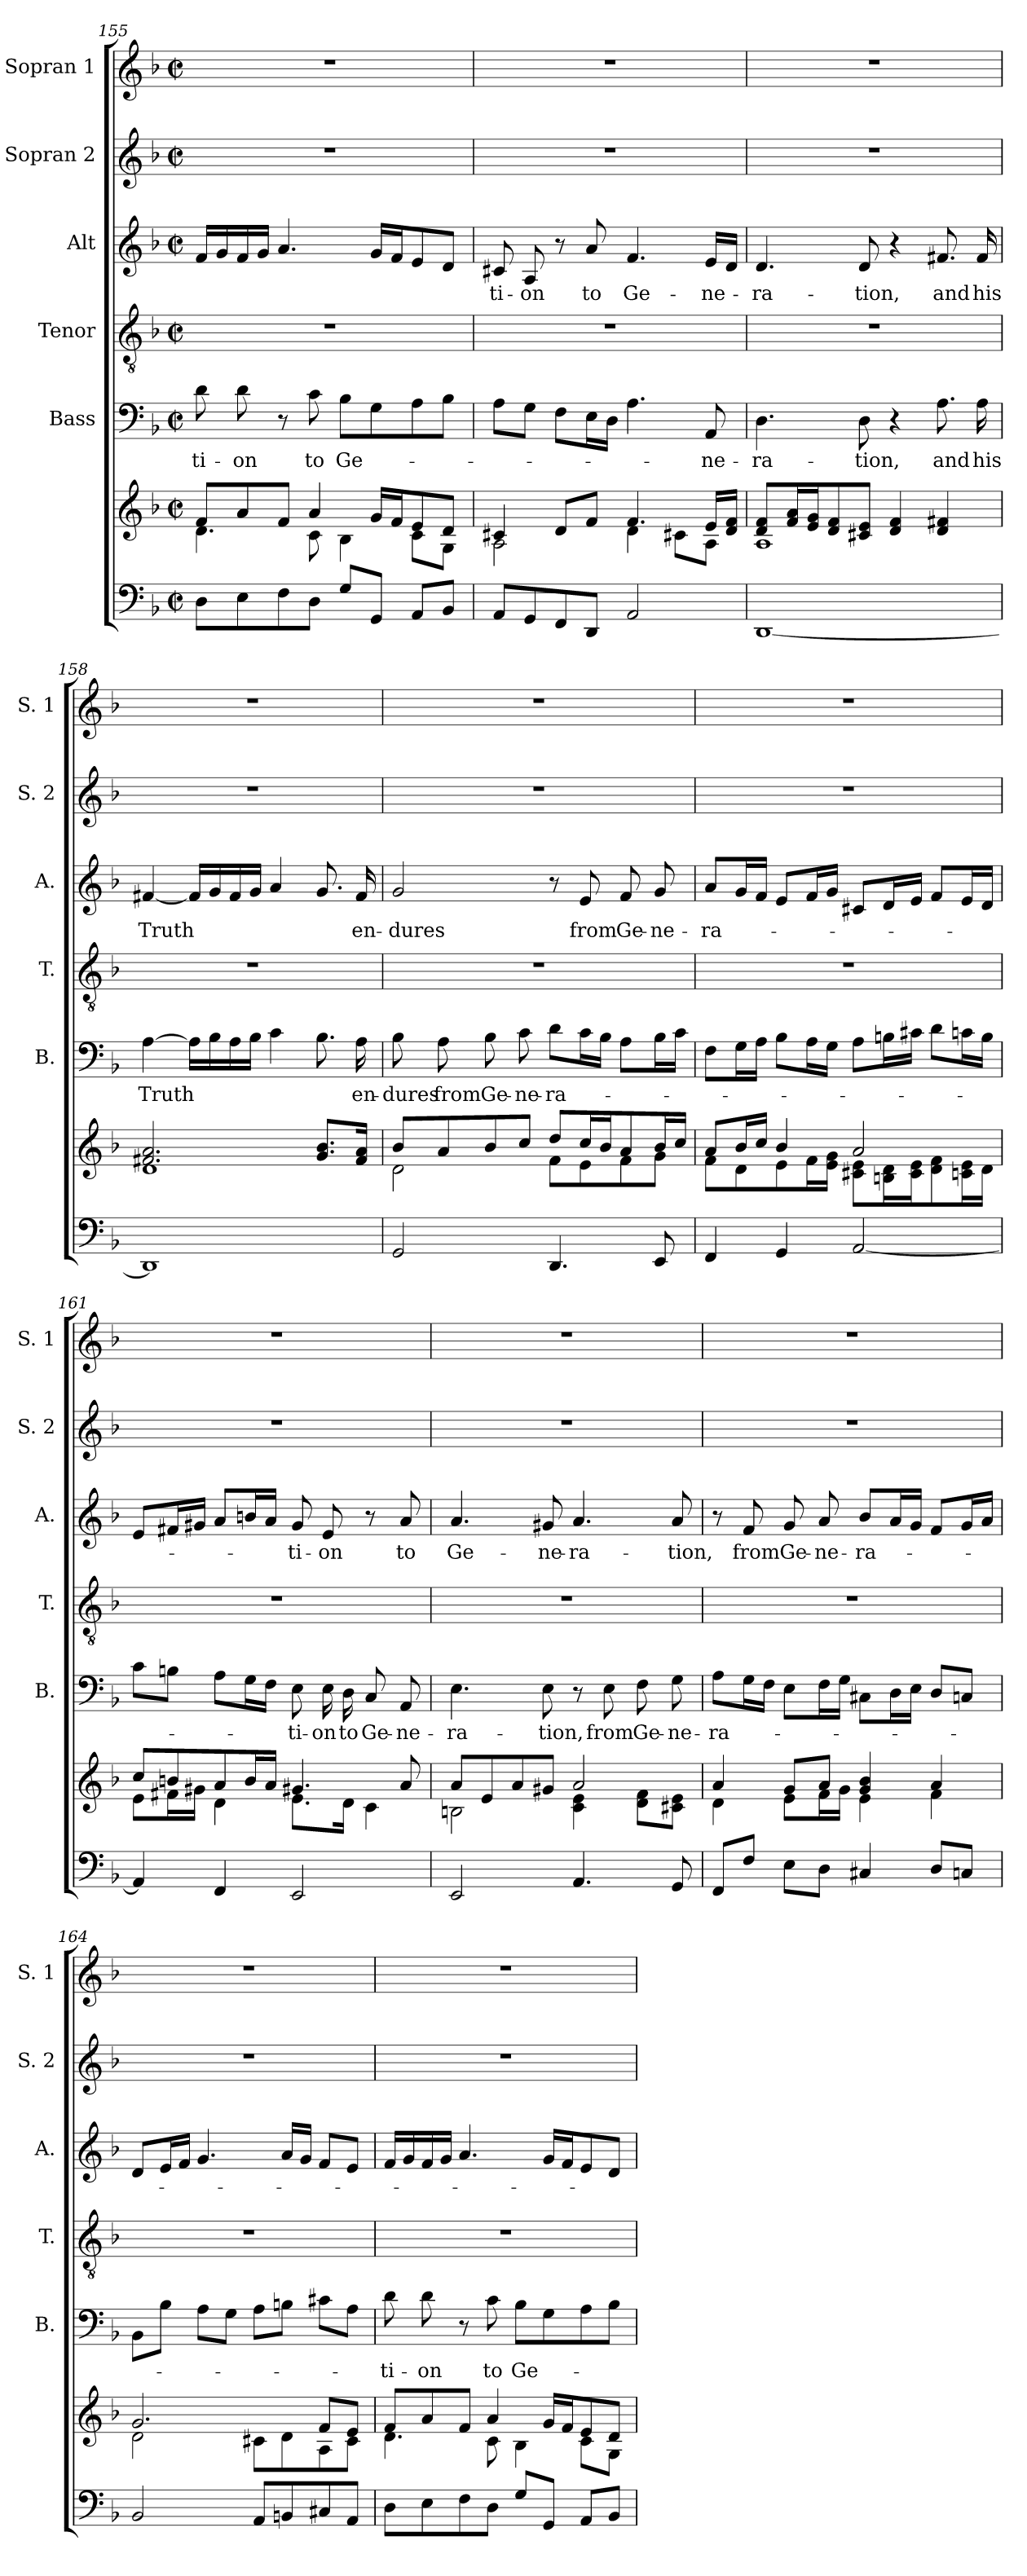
**kern	**kern	**kern	**text	**kern	**kern	**text	**kern	**kern
*part6	*part6	*part5	*part5	*part4	*part3	*part3	*part2	*part1
*staff7	*staff6	*staff5	*staff5	*staff4	*staff3	*staff3	*staff2	*staff1
*	*	*I"Bass	*	*I"Tenor	*I"Alt	*	*I"Sopran 2	*I"Sopran 1
*	*	*I'B.	*	*I'T.	*I'A.	*	*I'S. 2	*I'S. 1
*clefF4	*clefG2	*clefF4	*	*clefGv2	*clefG2	*	*clefG2	*clefG2
*k[b-]	*k[b-]	*k[b-]	*	*k[b-]	*k[b-]	*	*k[b-]	*k[b-]
*F:	*F:	*F:	*	*F:	*F:	*	*F:	*F:
*M2/2	*M2/2	*M2/2	*	*M2/2	*M2/2	*	*M2/2	*M2/2
*met(c|)	*met(c|)	*met(c|)	*	*met(c|)	*met(c|)	*	*met(c|)	*met(c|)
=155	=155	=155	=155	=155	=155	=155	=155	=155
*	*^	*	*	*	*	*	*	*
!	!	!	!	!LO:LY:b	!	!	!	!	!
8D\L	8f/L	4.d\	8d\	-ti-	1r	16f/LL	.	1r	1r
.	.	.	.	.	.	16g/	.	.	.
!	!	!	!	!LO:LY:b	!	!	!	!	!
8E\	8a/	.	8d\	-on	.	16f/	.	.	.
.	.	.	.	.	.	16g/JJ	.	.	.
8F\	8f/J	.	8r	.	.	4.a/	.	.	.
!	!	!	!	!LO:LY:b	!	!	!	!	!
8D\J	4a/	8c\	8c\	to	.	.	.	.	.
!	!	!	!	!LO:LY:b	!	!	!	!	!
8G/L	.	4B-\	8B-\L	Ge-	.	.	.	.	.
8GG/J	16g/LL	.	8G\	.	.	16g/LL	.	.	.
.	16f/J	.	.	.	.	16f/J	.	.	.
8AA/L	8e/	8c\L	8A\	.	.	8e/	.	.	.
8BB-/J	8d/J	8G\J	8B-\J	.	.	8d/J	.	.	.
=156	=156	=156	=156	=156	=156	=156	=156	=156	=156
!	!	!	!	!	!	!	!LO:LY:b	!	!
8AA/L	4c#X/	2A\	8A\L	.	1r	8c#X/	-ti-	1r	1r
!	!	!	!	!	!	!	!LO:LY:b	!	!
8GG/	.	.	8G\J	.	.	8A/	-on	.	.
8FF/	8d/L	.	8F\L	.	.	8r	.	.	.
!	!	!	!	!	!	!	!LO:LY:b	!	!
8DD/J	8f/J	.	16E\L	.	.	8a/	to	.	.
.	.	.	16D\JJ	.	.	.	.	.	.
!	!	!	!	!	!	!	!LO:LY:b	!	!
2AA/	4.f/	4d\	4.A\	.	.	4.f/	Ge-	.	.
.	.	8c#X\L	.	.	.	.	.	.	.
!	!	!	!	!LO:LY:b	!	!	!LO:LY:b	!	!
.	16e/LL	8A\J	8AA/	-ne-	.	16e/LL	-ne-	.	.
.	16d/ 16f/JJ	.	.	.	.	16d/JJ	.	.	.
!!LO:PB:g=z
=157	=157	=157	=157	=157	=157	=157	=157	=157	=157
!	!	!	!	!LO:LY:b	!	!	!LO:LY:b	!	!
[1DD	8d/ 8f/L	1A	4.D\	-ra-	1r	4.d/	-ra-	1r	1r
.	16f/ 16a/L	.	.	.	.	.	.	.	.
.	16e/ 16g/J	.	.	.	.	.	.	.	.
.	8d/ 8f/	.	.	.	.	.	.	.	.
!	!	!	!	!LO:LY:b	!	!	!LO:LY:b	!	!
.	8c#X/ 8e/J	.	8D\	-tion,	.	8d/	-tion,	.	.
.	4d/ 4f/	.	4r	.	.	4r	.	.	.
!	!	!	!	!LO:LY:b	!	!	!LO:LY:b	!	!
.	4d/ 4f#X/	.	8.A\	and	.	8.f#X/	and	.	.
!	!	!	!	!LO:LY:b	!	!	!LO:LY:b	!	!
.	.	.	16A\	his	.	16f#/	his	.	.
=158	=158	=158	=158	=158	=158	=158	=158	=158	=158
!	!	!	!	!LO:LY:b	!	!	!LO:LY:b	!	!
1DD]	2.f#X/ 2.a/	1d	[4A\	Truth	1r	[4f#X/	Truth	1r	1r
.	.	.	16A\LL]	.	.	16f#/LL]	.	.	.
.	.	.	16B-\	.	.	16g/	.	.	.
.	.	.	16A\	.	.	16f#/	.	.	.
.	.	.	16B-\JJ	.	.	16g/JJ	.	.	.
.	.	.	4c\	.	.	4a/	.	.	.
.	8.g/ 8.b-/L	.	8.B-\	.	.	8.g/	.	.	.
!	!	!	!	!LO:LY:b	!	!	!LO:LY:b	!	!
.	16f#/ 16a/Jk	.	16A\	en-	.	16f#/	en-	.	.
=159	=159	=159	=159	=159	=159	=159	=159	=159	=159
!	!	!	!	!LO:LY:b	!	!	!LO:LY:b	!	!
2GG/	8b-/L	2d\	8B-\	-dures	1r	2g/	-dures	1r	1r
!	!	!	!	!LO:LY:b	!	!	!	!	!
.	8a/	.	8A\	from	.	.	.	.	.
!	!	!	!	!LO:LY:b	!	!	!	!	!
.	8b-/	.	8B-\	Ge-	.	.	.	.	.
!	!	!	!	!LO:LY:b	!	!	!	!	!
.	8cc/J	.	8c\	-ne-	.	.	.	.	.
!	!	!	!	!LO:LY:b	!	!	!	!	!
4.DD/	8dd/L	8f\L	8d\L	-ra-	.	8r	.	.	.
!	!	!	!	!	!	!	!LO:LY:b	!	!
.	16cc/L	8e\	16c\L	.	.	8e/	from	.	.
.	16b-/J	.	16B-\JJ	.	.	.	.	.	.
!	!	!	!	!	!	!	!LO:LY:b	!	!
.	8a/	8f\	8A\L	.	.	8f/	Ge-	.	.
!	!	!	!	!	!	!	!LO:LY:b	!	!
8EE/	16b-/L	8g\J	16B-\L	.	.	8g/	-ne-	.	.
.	16cc/JJ	.	16c\JJ	.	.	.	.	.	.
=160	=160	=160	=160	=160	=160	=160	=160	=160	=160
!	!	!	!	!	!	!	!LO:LY:b	!	!
4FF/	8a/L	8f\L	8F\L	.	1r	8a/L	-ra-	1r	1r
.	16b-/L	8d\	16G\L	.	.	16g/L	.	.	.
.	16cc/JJ	.	16A\JJ	.	.	16f/JJ	.	.	.
4GG/	4b-/	8e\	8B-\L	.	.	8e/L	.	.	.
.	.	16f\L	16A\L	.	.	16f/L	.	.	.
.	.	16e\ 16g\JJ	16G\JJ	.	.	16g/JJ	.	.	.
[2AA/	2a/	8c#X\ 8e\L	8A\L	.	.	8c#X/L	.	.	.
.	.	16Bn\ 16d\L	16Bn\L	.	.	16d/L	.	.	.
.	.	16c#\ 16e\J	16c#X\JJ	.	.	16e/JJ	.	.	.
.	.	8d\ 8f\	8d\L	.	.	8f/L	.	.	.
.	.	16cn\ 16e\L	16cn\L	.	.	16e/L	.	.	.
.	.	16d\JJ	16B\JJ	.	.	16d/JJ	.	.	.
!!LO:LB:g=z
=161	=161	=161	=161	=161	=161	=161	=161	=161	=161
4AA/]	8cc/L	8e\L	8c\L	.	1r	8e/L	.	1r	1r
.	8bn/	16f#X\L	8Bn\J	.	.	16f#X/L	.	.	.
.	.	16g#X\JJ	.	.	.	16g#X/JJ	.	.	.
4FF/	8a/	4d\	8A\L	.	.	8a/L	.	.	.
.	16b/L	.	16G\L	.	.	16bn/L	.	.	.
.	16a/JJ	.	16F\JJ	.	.	16a/JJ	.	.	.
!	!	!	!	!LO:LY:b	!	!	!LO:LY:b	!	!
2EE/	4.g#X/	8.e\L	8E\	-ti-	.	8g#/	-ti-	.	.
!	!	!	!	!LO:LY:b	!	!	!LO:LY:b	!	!
.	.	.	16E\	-on	.	8e/	-on	.	.
!	!	!	!	!LO:LY:b	!	!	!	!	!
.	.	16d\Jk	16D\	to	.	.	.	.	.
!	!	!	!	!LO:LY:b	!	!	!	!	!
.	.	4c\	8C/	Ge-	.	8r	.	.	.
!	!	!	!	!LO:LY:b	!	!	!LO:LY:b	!	!
.	8a/	.	8AA/	-ne-	.	8a/	to	.	.
=162	=162	=162	=162	=162	=162	=162	=162	=162	=162
!	!	!	!	!LO:LY:b	!	!	!LO:LY:b	!	!
2EE/	8a/L	2Bn\	4.E\	-ra-	1r	4.a/	Ge-	1r	1r
.	8e/	.	.	.	.	.	.	.	.
.	8a/	.	.	.	.	.	.	.	.
!	!	!	!	!LO:LY:b	!	!	!LO:LY:b	!	!
.	8g#X/J	.	8E\	-tion,	.	8g#X/	-ne-	.	.
!	!	!	!	!	!	!	!LO:LY:b	!	!
4.AA/	2a/	4c\ 4e\	8r	.	.	4.a/	-ra-	.	.
!	!	!	!	!LO:LY:b	!	!	!	!	!
.	.	.	8E\	from	.	.	.	.	.
!	!	!	!	!LO:LY:b	!	!	!	!	!
.	.	8d\ 8f\L	8F\	Ge-	.	.	.	.	.
!	!	!	!	!LO:LY:b	!	!	!LO:LY:b	!	!
8GG/	.	8c#X\ 8e\J	8G\	-ne-	.	8a/	-tion,	.	.
=163	=163	=163	=163	=163	=163	=163	=163	=163	=163
!	!	!	!	!LO:LY:b	!	!	!	!	!
8FF/L	4a/	4d\	8A\L	-ra-	1r	8r	.	1r	1r
!	!	!	!	!	!	!	!LO:LY:b	!	!
8F/J	.	.	16G\L	.	.	8f/	from	.	.
.	.	.	16F\JJ	.	.	.	.	.	.
!	!	!	!	!	!	!	!LO:LY:b	!	!
8E\L	8g/L	8e\L	8E\L	.	.	8g/	Ge-	.	.
!	!	!	!	!	!	!	!LO:LY:b	!	!
8D\J	8a/J	16f\L	16F\L	.	.	8a/	-ne-	.	.
.	.	16g\JJ	16G\JJ	.	.	.	.	.	.
!	!	!	!	!	!	!	!LO:LY:b	!	!
4C#X/	4g/ 4b-/	4e\	8C#X\L	.	.	8b-/L	-ra-	.	.
.	.	.	16D\L	.	.	16a/L	.	.	.
.	.	.	16E\JJ	.	.	16g/JJ	.	.	.
8D/L	4a/	4f\	8D/L	.	.	8f/L	.	.	.
8Cn/J	.	.	8Cn/J	.	.	16g/L	.	.	.
.	.	.	.	.	.	16a/JJ	.	.	.
!!LO:PB:g=z
=164	=164	=164	=164	=164	=164	=164	=164	=164	=164
2BB-/	2.g/	2d\	8BB-\L	.	1r	8d/L	.	1r	1r
.	.	.	8B-\J	.	.	16e/L	.	.	.
.	.	.	.	.	.	16f/JJ	.	.	.
.	.	.	8A\L	.	.	4.g/	.	.	.
.	.	.	8G\J	.	.	.	.	.	.
8AA/L	.	8c#X\L	8A\L	.	.	.	.	.	.
8BBn/	.	8d\	8Bn\J	.	.	16a/LL	.	.	.
.	.	.	.	.	.	16g/JJ	.	.	.
8C#X/	8f/L	8A\	8c#X\L	.	.	8f/L	.	.	.
8AA/J	8e/J	8c#\J	8A\J	.	.	8e/J	.	.	.
=165	=165	=165	=165	=165	=165	=165	=165	=165	=165
!	!	!	!	!LO:LY:b	!	!	!	!	!
8D\L	8f/L	4.d\	8d\	-ti-	1r	16f/LL	.	1r	1r
.	.	.	.	.	.	16g/	.	.	.
!	!	!	!	!LO:LY:b	!	!	!	!	!
8E\	8a/	.	8d\	-on	.	16f/	.	.	.
.	.	.	.	.	.	16g/JJ	.	.	.
8F\	8f/J	.	8r	.	.	4.a/	.	.	.
!	!	!	!	!LO:LY:b	!	!	!	!	!
8D\J	4a/	8c\	8c\	to	.	.	.	.	.
!	!	!	!	!LO:LY:b	!	!	!	!	!
8G/L	.	4B-\	8B-\L	Ge-	.	.	.	.	.
8GG/J	16g/LL	.	8G\	.	.	16g/LL	.	.	.
.	16f/J	.	.	.	.	16f/J	.	.	.
8AA/L	8e/	8c\L	8A\	.	.	8e/	.	.	.
8BB-/J	8d/J	8G\J	8B-\J	.	.	8d/J	.	.	.
*	*v	*v	*	*	*	*	*	*	*
=	=	=	=	=	=	=	=	=
*-	*-	*-	*-	*-	*-	*-	*-	*-
